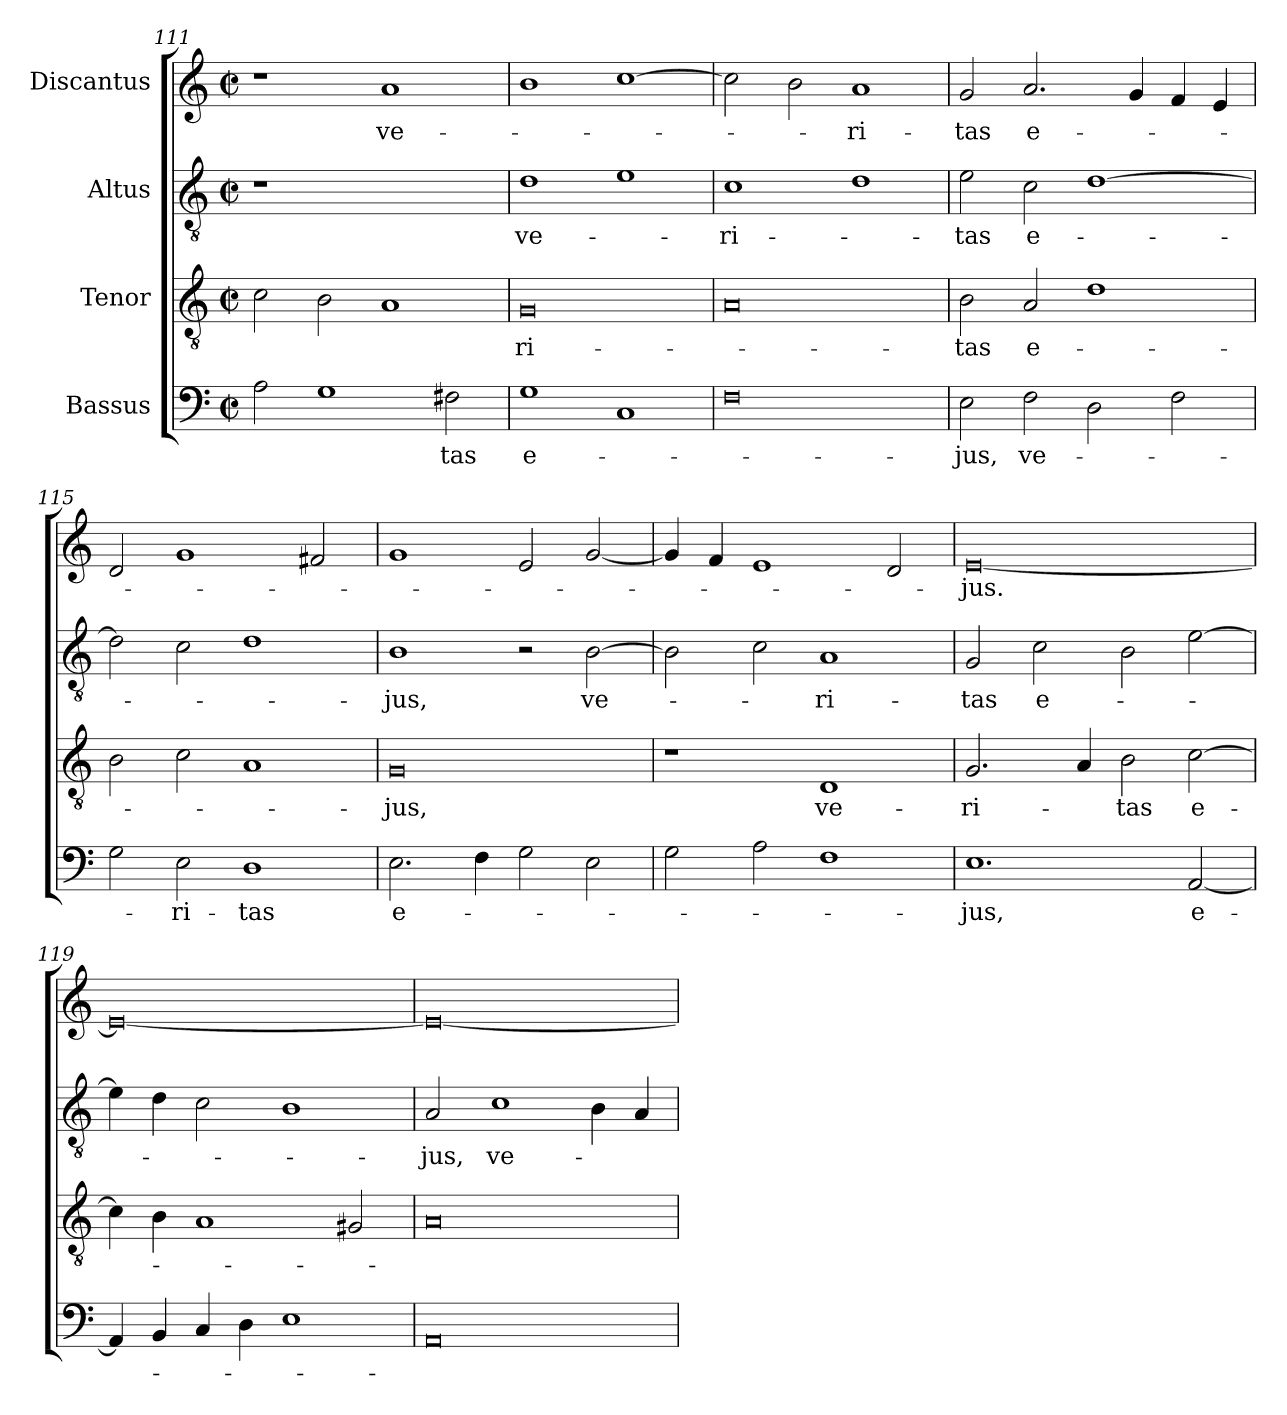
**kern	**text	**kern	**text	**kern	**text	**kern	**text
*part4	*part4	*part3	*part3	*part2	*part2	*part1	*part1
*staff4	*staff4	*staff3	*staff3	*staff2	*staff2	*staff1	*staff1
*I"Bassus	*	*I"Tenor	*	*I"Altus	*	*I"Discantus	*
*clefF4	*	*clefGv2	*	*clefGv2	*	*clefG2	*
*k[]	*	*k[]	*	*k[]	*	*k[]	*
*a:	*	*a:	*	*a:	*	*a:	*
*M2/2	*	*M2/2	*	*M2/2	*	*M2/2	*
*met(c|)	*	*met(c|)	*	*met(c|)	*	*met(c|)	*
=111	=111	=111	=111	=111	=111	=111	=111
2A\	.	2c\	.	1r	.	1r	.
1G	.	2B\	.	.	.	.	.
!	!	!	!	!	!	!	!LO:LY:b
.	.	1A	.	1ryy	.	1a	ve-
!	!LO:LY:b	!	!	!	!	!	!
2F#X\	-tas	.	.	.	.	.	.
!!LO:PB:g=z
=112	=112	=112	=112	=112	=112	=112	=112
!	!LO:LY:b	!	!LO:LY:b	!	!LO:LY:b	!	!
1G	e-	0G	-ri-	1d	ve-	1b	.
1C	.	.	.	1e	.	[1cc	.
=113	=113	=113	=113	=113	=113	=113	=113
!	!	!	!	!	!LO:LY:b	!	!
0F	.	0A	.	1c	-ri-	2cc\]	.
.	.	.	.	.	.	2b\	.
!	!	!	!	!	!	!	!LO:LY:b
.	.	.	.	1d	.	1a	-ri-
=114	=114	=114	=114	=114	=114	=114	=114
!	!LO:LY:b	!	!LO:LY:b	!	!LO:LY:b	!	!LO:LY:b
2E\	-jus,	2B\	-tas	2e\	-tas	2g/	-tas
!	!LO:LY:b	!	!LO:LY:b	!	!LO:LY:b	!	!LO:LY:b
2F\	ve-	2A/	e-	2c\	e-	2.a/	e-
2D\	.	1d	.	[1d	.	.	.
.	.	.	.	.	.	4g/	.
2F\	.	.	.	.	.	4f/	.
.	.	.	.	.	.	4e/	.
=115	=115	=115	=115	=115	=115	=115	=115
2G\	.	2B\	.	2d\]	.	2d/	.
!	!LO:LY:b	!	!	!	!	!	!
2E\	-ri-	2c\	.	2c\	.	1g	.
!	!LO:LY:b	!	!	!	!	!	!
1D	-tas	1A	.	1d	.	.	.
.	.	.	.	.	.	2f#X/	.
=116	=116	=116	=116	=116	=116	=116	=116
!	!LO:LY:b	!	!LO:LY:b	!	!LO:LY:b	!	!
2.E\	e-	0G	-jus,	1B	-jus,	1g	.
4F\	.	.	.	.	.	.	.
2G\	.	.	.	2r	.	2e/	.
!	!	!	!	!	!LO:LY:b	!	!
2E\	.	.	.	[2B\	ve-	[2g/	.
=117	=117	=117	=117	=117	=117	=117	=117
2G\	.	1r	.	2B\]	.	4g/]	.
.	.	.	.	.	.	4f/	.
2A\	.	.	.	2c\	.	1e	.
!	!	!	!LO:LY:b	!	!LO:LY:b	!	!
1F	.	1D	ve-	1A	-ri-	.	.
.	.	.	.	.	.	2d/	.
!!LO:LB:g=z
=118	=118	=118	=118	=118	=118	=118	=118
!	!LO:LY:b	!	!LO:LY:b	!	!LO:LY:b	!	!LO:LY:b
1.E	-jus,	2.G/	-ri-	2G/	-tas	[0e	-jus.
!	!	!	!	!	!LO:LY:b	!	!
.	.	.	.	2c\	e-	.	.
.	.	4A/	.	.	.	.	.
!	!	!	!LO:LY:b	!	!	!	!
.	.	2B\	-tas	2B\	.	.	.
!	!LO:LY:b	!	!LO:LY:b	!	!	!	!
[2AA/	e-	[2c\	e-	[2e\	.	.	.
=119	=119	=119	=119	=119	=119	=119	=119
4AA/]	.	4c\]	.	4e\]	.	0e_	.
4BB/	.	4B\	.	4d\	.	.	.
4C/	.	1A	.	2c\	.	.	.
4D\	.	.	.	.	.	.	.
1E	.	.	.	1B	.	.	.
.	.	2G#X/	.	.	.	.	.
=120	=120	=120	=120	=120	=120	=120	=120
!	!	!	!	!	!LO:LY:b	!	!
0AA	.	0A	.	2A/	-jus,	0e_	.
!	!	!	!	!	!LO:LY:b	!	!
.	.	.	.	1c	ve-	.	.
.	.	.	.	4B\	.	.	.
.	.	.	.	4A/	.	.	.
=	=	=	=	=	=	=	=
*-	*-	*-	*-	*-	*-	*-	*-
